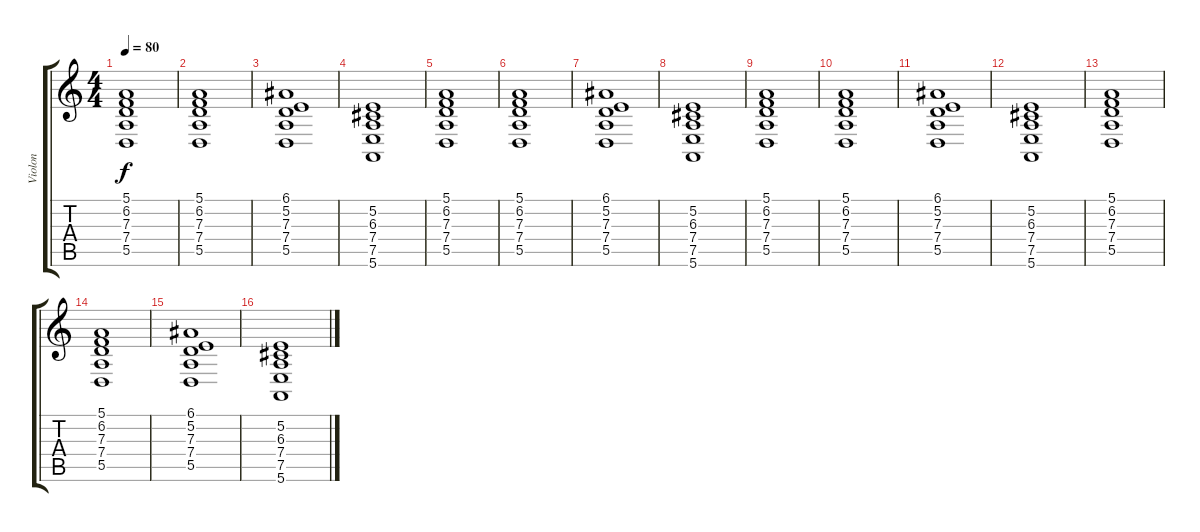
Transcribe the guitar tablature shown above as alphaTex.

\track ("Violon" "Violon") {instrument stringensemble1}
\staff {score tabs}
\tuning (E4 B3 G3 D3 A2 E2) {hide}
\ts (4 4)
\tempo 80
\clef g2
\ks c
(5.1 6.2 7.3 7.4 5.5).1{dy f} |
(5.1 6.2 7.3 7.4 5.5).1 |
(6.1 5.2 7.3 7.4 5.5).1 |
(5.2 6.3 7.4 7.5 5.6).1 |
(5.1 6.2 7.3 7.4 5.5).1 |
(5.1 6.2 7.3 7.4 5.5).1 |
(6.1 5.2 7.3 7.4 5.5).1 |
(5.2 6.3 7.4 7.5 5.6).1 |
(5.1 6.2 7.3 7.4 5.5).1 |
(5.1 6.2 7.3 7.4 5.5).1 |
(6.1 5.2 7.3 7.4 5.5).1 |
(5.2 6.3 7.4 7.5 5.6).1 |
(5.1 6.2 7.3 7.4 5.5).1 |
(5.1 6.2 7.3 7.4 5.5).1 |
(6.1 5.2 7.3 7.4 5.5).1 |
(5.2 6.3 7.4 7.5 5.6).1
